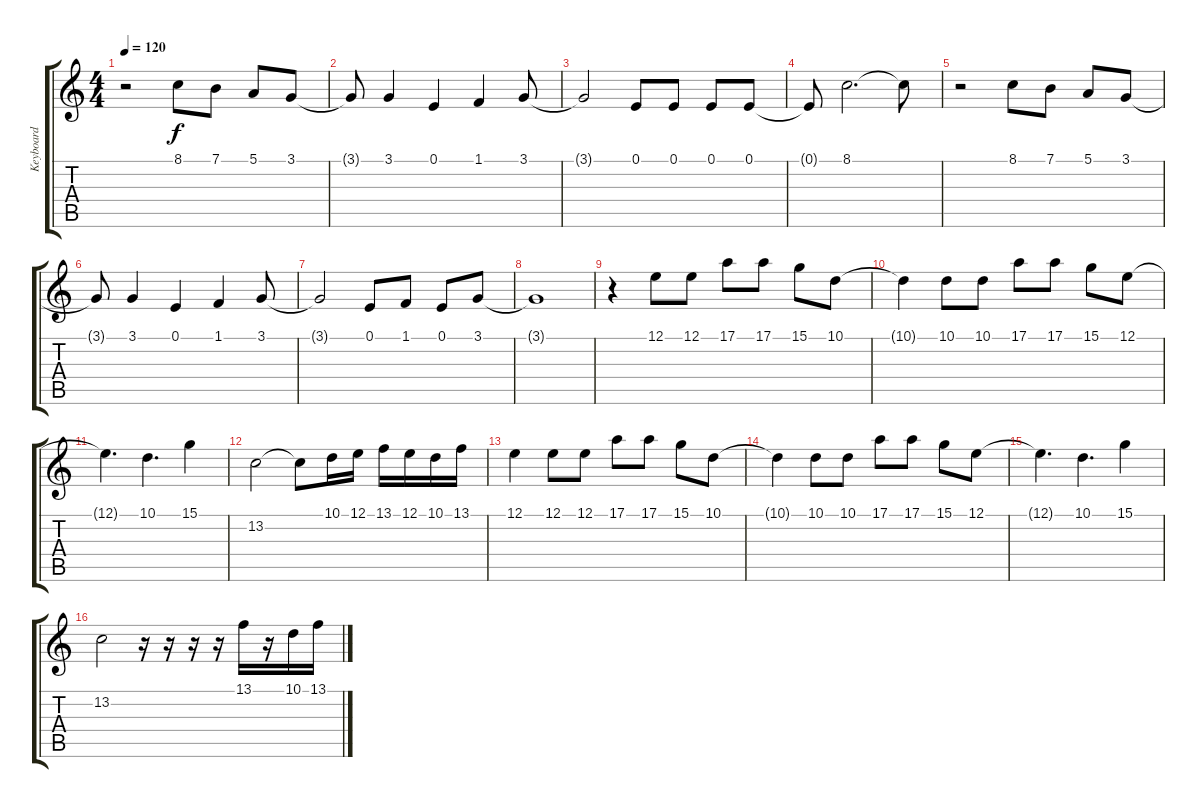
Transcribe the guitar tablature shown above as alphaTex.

\track ("Keyboard" "Keyboard") {instrument acousticgrandpiano}
\staff {score tabs}
\tuning (E4 B3 G3 D3 A2 E2) {hide}
\ts (4 4)
\tempo 120
\clef g2
\ks c
r.2{dy f} 8.1.8 7.1.8 5.1.8 3.1.8 |
3.1{t}.8 3.1.4 0.1.4 1.1.4 3.1.8 |
3.1{t}.2 0.1.8 0.1.8 0.1.8 0.1.8 |
0.1{t}.8 8.1.2{d} 8.1{t}.8 |
r.2 8.1.8 7.1.8 5.1.8 3.1.8 |
3.1{t}.8 3.1.4 0.1.4 1.1.4 3.1.8 |
3.1{t}.2 0.1.8 1.1.8 0.1.8 3.1.8 |
3.1{t}.1 |
r.4 12.1.8 12.1.8 17.1.8 17.1.8 15.1.8 10.1.8 |
10.1{t}.4 10.1.8 10.1.8 17.1.8 17.1.8 15.1.8 12.1.8 |
12.1{t}.4{d} 10.1.4{d} 15.1.4 |
13.2.2 13.2{t}.8 10.1.16 12.1.16 13.1.16 12.1.16 10.1.16 13.1.16 |
12.1.4 12.1.8 12.1.8 17.1.8 17.1.8 15.1.8 10.1.8 |
10.1{t}.4 10.1.8 10.1.8 17.1.8 17.1.8 15.1.8 12.1.8 |
12.1{t}.4{d} 10.1.4{d} 15.1.4 |
13.2.2 r.16 r.16 r.16 r.16 13.1.16 r.16 10.1.16 13.1.16
